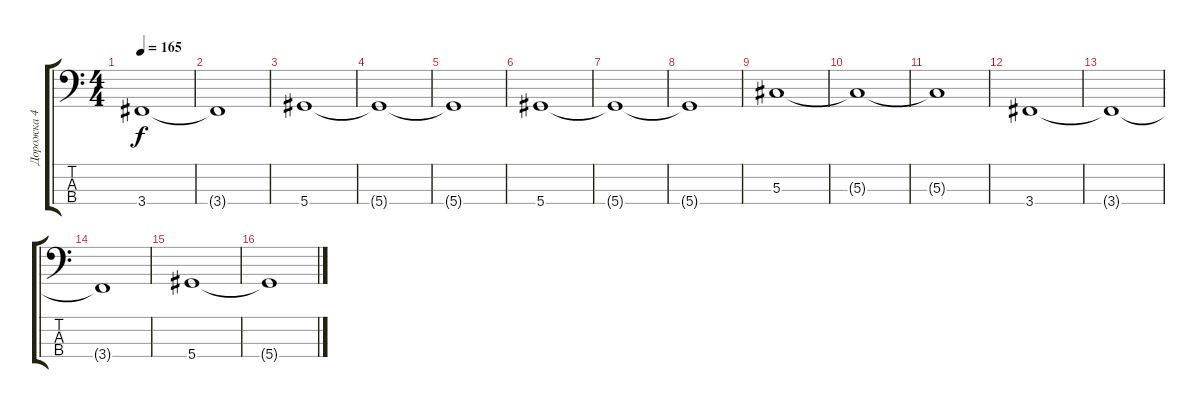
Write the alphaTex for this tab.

\track ("Дорожка 4" "Дорожка 4") {instrument electricbassfinger}
\staff {score tabs}
\tuning (Gb2 Db2 Ab1 Eb1) {hide}
\ts (4 4)
\tempo 165
\clef f4
\ks c
3.4{t}.1{dy f} |
3.4{t}.1 |
5.4.1 |
5.4{t}.1 |
5.4{t}.1 |
5.4.1 |
5.4{t}.1 |
5.4{t}.1 |
5.3.1 |
5.3{t}.1 |
5.3{t}.1 |
3.4.1 |
3.4{t}.1 |
3.4{t}.1 |
5.4.1 |
5.4{t}.1
